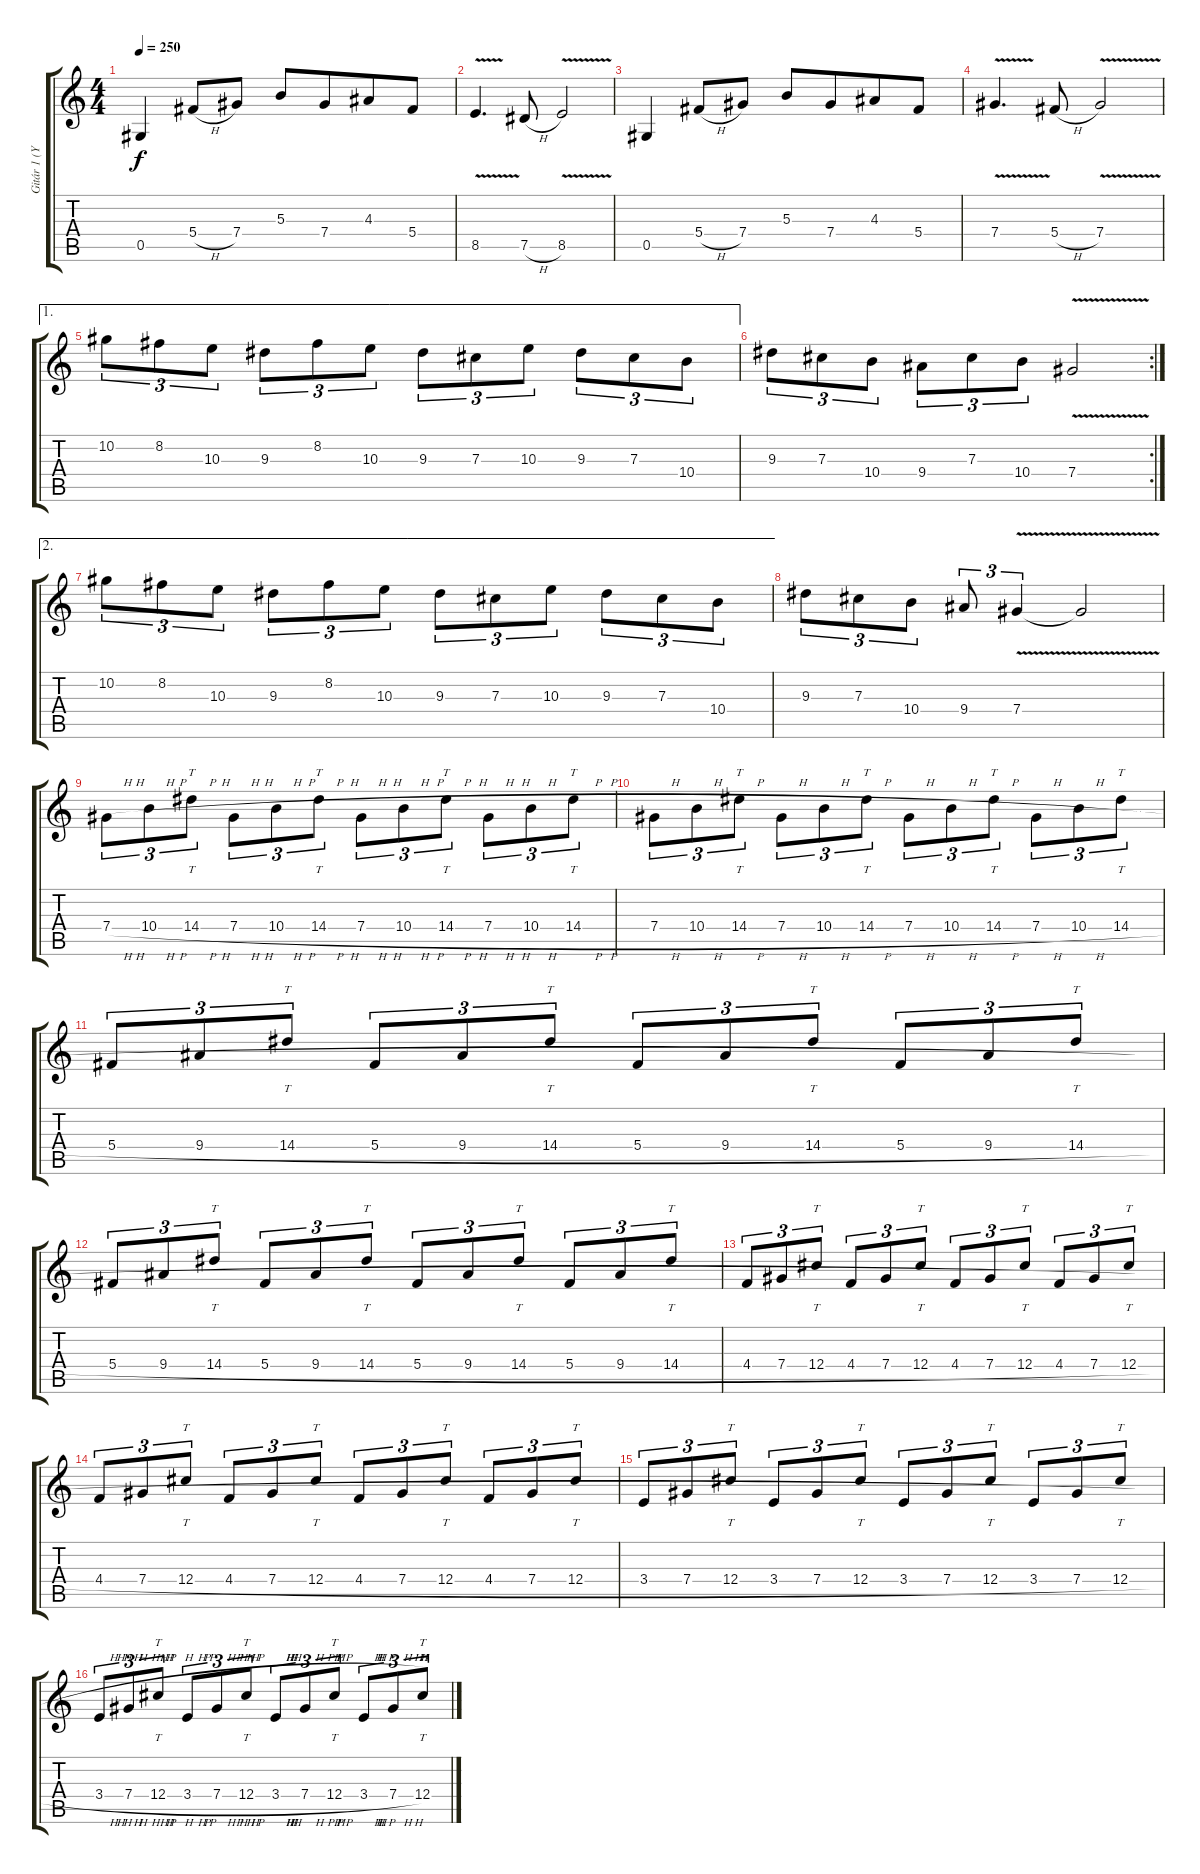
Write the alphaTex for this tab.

\track ("Gitár 1 (Yngwie Malmsteen)" "Gitár 1 (Y") {instrument distortionguitar}
\staff {score tabs}
\tuning (Eb4 Bb3 Gb3 Db3 Ab2 Eb2) {hide}
\ts (4 4)
\tempo 250
\clef g2
\ks c
0.5.4{dy f} 5.4{h}.8 7.4.8 5.3.8 7.4.8{beam merge} 4.3.8 5.4.8 |
8.5{v}.4{d} 7.5{h}.8 8.5{v}.2 |
0.5.4 5.4{h}.8 7.4.8 5.3.8 7.4.8{beam merge} 4.3.8 5.4.8 |
7.4{v}.4{d} 5.4{h}.8 7.4{v}.2 |
\ae 1
10.2.8{tu (3 2)} 8.2.8{tu (3 2)} 10.3.8{tu (3 2)} 9.3.8{tu (3 2)} 8.2.8{tu (3 2)} 10.3.8{tu (3 2)} 9.3.8{tu (3 2)} 7.3.8{tu (3 2)} 10.3.8{tu (3 2)} 9.3.8{tu (3 2)} 7.3.8{tu (3 2)} 10.4.8{tu (3 2)} |
\rc 2
9.3.8{tu (3 2)} 7.3.8{tu (3 2)} 10.4.8{tu (3 2)} 9.4.8{tu (3 2)} 7.3.8{tu (3 2)} 10.4.8{tu (3 2)} 7.4{v}.2 |
\ae 2
10.2.8{tu (3 2)} 8.2.8{tu (3 2)} 10.3.8{tu (3 2)} 9.3.8{tu (3 2)} 8.2.8{tu (3 2)} 10.3.8{tu (3 2)} 9.3.8{tu (3 2)} 7.3.8{tu (3 2)} 10.3.8{tu (3 2)} 9.3.8{tu (3 2)} 7.3.8{tu (3 2)} 10.4.8{tu (3 2)} |
9.3.8{tu (3 2)} 7.3.8{tu (3 2)} 10.4.8{tu (3 2)} 9.4.8{tu (3 2)} 7.4{v}.4{tu (3 2)} 7.4{t}.2 |
7.4{h}.8{tu (3 2)} 10.4{h}.8{tu (3 2)} 14.4{h}.8{tt tu (3 2)} 7.4{h}.8{tu (3 2)} 10.4{h}.8{tu (3 2)} 14.4{h}.8{tt tu (3 2)} 7.4{h}.8{tu (3 2)} 10.4{h}.8{tu (3 2)} 14.4{h}.8{tt tu (3 2)} 7.4{h}.8{tu (3 2)} 10.4{h}.8{tu (3 2)} 14.4{h}.8{tt tu (3 2)} |
7.4{h}.8{tu (3 2)} 10.4{h}.8{tu (3 2)} 14.4{h}.8{tt tu (3 2)} 7.4{h}.8{tu (3 2)} 10.4{h}.8{tu (3 2)} 14.4{h}.8{tt tu (3 2)} 7.4{h}.8{tu (3 2)} 10.4{h}.8{tu (3 2)} 14.4{h}.8{tt tu (3 2)} 7.4{h}.8{tu (3 2)} 10.4{h}.8{tu (3 2)} 14.4{h}.8{tt tu (3 2)} |
5.4{h}.8{tu (3 2)} 9.4{h}.8{tu (3 2)} 14.4{h}.8{tt tu (3 2)} 5.4{h}.8{tu (3 2)} 9.4{h}.8{tu (3 2)} 14.4{h}.8{tt tu (3 2)} 5.4{h}.8{tu (3 2)} 9.4{h}.8{tu (3 2)} 14.4{h}.8{tt tu (3 2)} 5.4{h}.8{tu (3 2)} 9.4{h}.8{tu (3 2)} 14.4{h}.8{tt tu (3 2)} |
5.4{h}.8{tu (3 2)} 9.4{h}.8{tu (3 2)} 14.4{h}.8{tt tu (3 2)} 5.4{h}.8{tu (3 2)} 9.4{h}.8{tu (3 2)} 14.4{h}.8{tt tu (3 2)} 5.4{h}.8{tu (3 2)} 9.4{h}.8{tu (3 2)} 14.4{h}.8{tt tu (3 2)} 5.4{h}.8{tu (3 2)} 9.4{h}.8{tu (3 2)} 14.4{h}.8{tt tu (3 2)} |
4.4{h}.8{tu (3 2)} 7.4{h}.8{tu (3 2)} 12.4{h}.8{tt tu (3 2)} 4.4{h}.8{tu (3 2)} 7.4{h}.8{tu (3 2)} 12.4{h}.8{tt tu (3 2)} 4.4{h}.8{tu (3 2)} 7.4{h}.8{tu (3 2)} 12.4{h}.8{tt tu (3 2)} 4.4{h}.8{tu (3 2)} 7.4{h}.8{tu (3 2)} 12.4{h}.8{tt tu (3 2)} |
4.4{h}.8{tu (3 2)} 7.4{h}.8{tu (3 2)} 12.4{h}.8{tt tu (3 2)} 4.4{h}.8{tu (3 2)} 7.4{h}.8{tu (3 2)} 12.4{h}.8{tt tu (3 2)} 4.4{h}.8{tu (3 2)} 7.4{h}.8{tu (3 2)} 12.4{h}.8{tt tu (3 2)} 4.4{h}.8{tu (3 2)} 7.4{h}.8{tu (3 2)} 12.4{h}.8{tt tu (3 2)} |
3.4{h}.8{tu (3 2)} 7.4{h}.8{tu (3 2)} 12.4{h}.8{tt tu (3 2)} 3.4{h}.8{tu (3 2)} 7.4{h}.8{tu (3 2)} 12.4{h}.8{tt tu (3 2)} 3.4{h}.8{tu (3 2)} 7.4{h}.8{tu (3 2)} 12.4{h}.8{tt tu (3 2)} 3.4{h}.8{tu (3 2)} 7.4{h}.8{tu (3 2)} 12.4{h}.8{tt tu (3 2)} |
3.4{h}.8{tu (3 2)} 7.4{h}.8{tu (3 2)} 12.4{h}.8{tt tu (3 2)} 3.4{h}.8{tu (3 2)} 7.4{h}.8{tu (3 2)} 12.4{h}.8{tt tu (3 2)} 3.4{h}.8{tu (3 2)} 7.4{h}.8{tu (3 2)} 12.4{h}.8{tt tu (3 2)} 3.4{h}.8{tu (3 2)} 7.4{h}.8{tu (3 2)} 12.4{h}.8{tt tu (3 2)}
